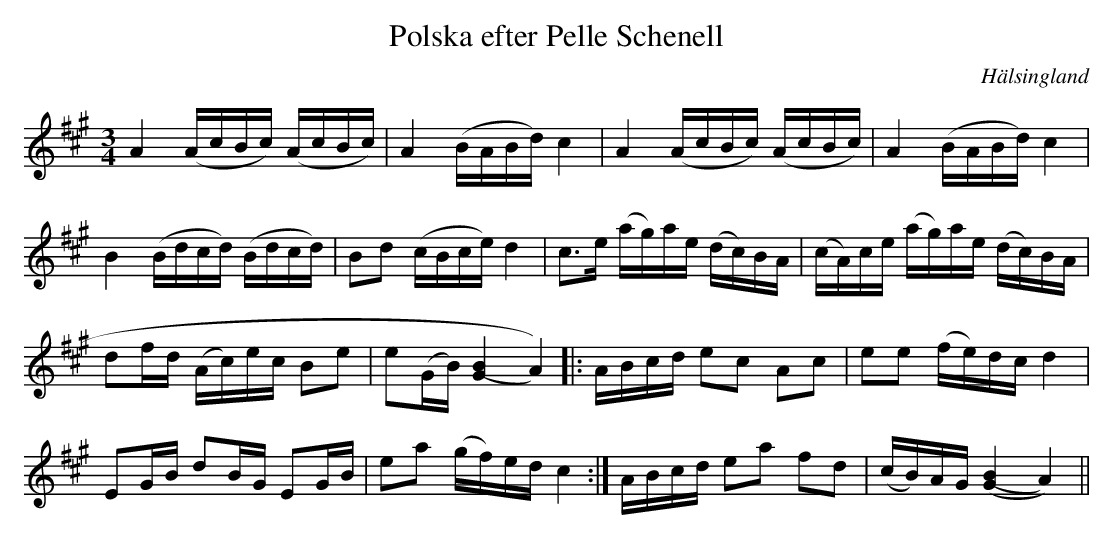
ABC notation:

X:1
T: Polska efter Pelle Schenell
O: Hälsingland
M: 3/4
L: 1/16
K: A
A4 (AcBc) (AcBc) | A4 (BABd) c4 | A4 (AcBc) (AcBc) | A4 (BABd) c4 |
B4 (Bdcd) (Bdcd) | B2d2 (cBce) d4 | c2>e2 (ag)ae (dc)BA | (cA)ce (ag)ae (dc)BA |
d2fd (Ac)ec B2e2 | e2(GB) [^(G4(B4] A4)) |: ABcd e2c2 A2c2 | e2e2 (fe)dc d4 |
E2GB d2BG E2GB | e2a2 (gf)ed c4 :| ABcd e2a2 f2d2 | (cB)AG [(G4(B4] A4)) ||
